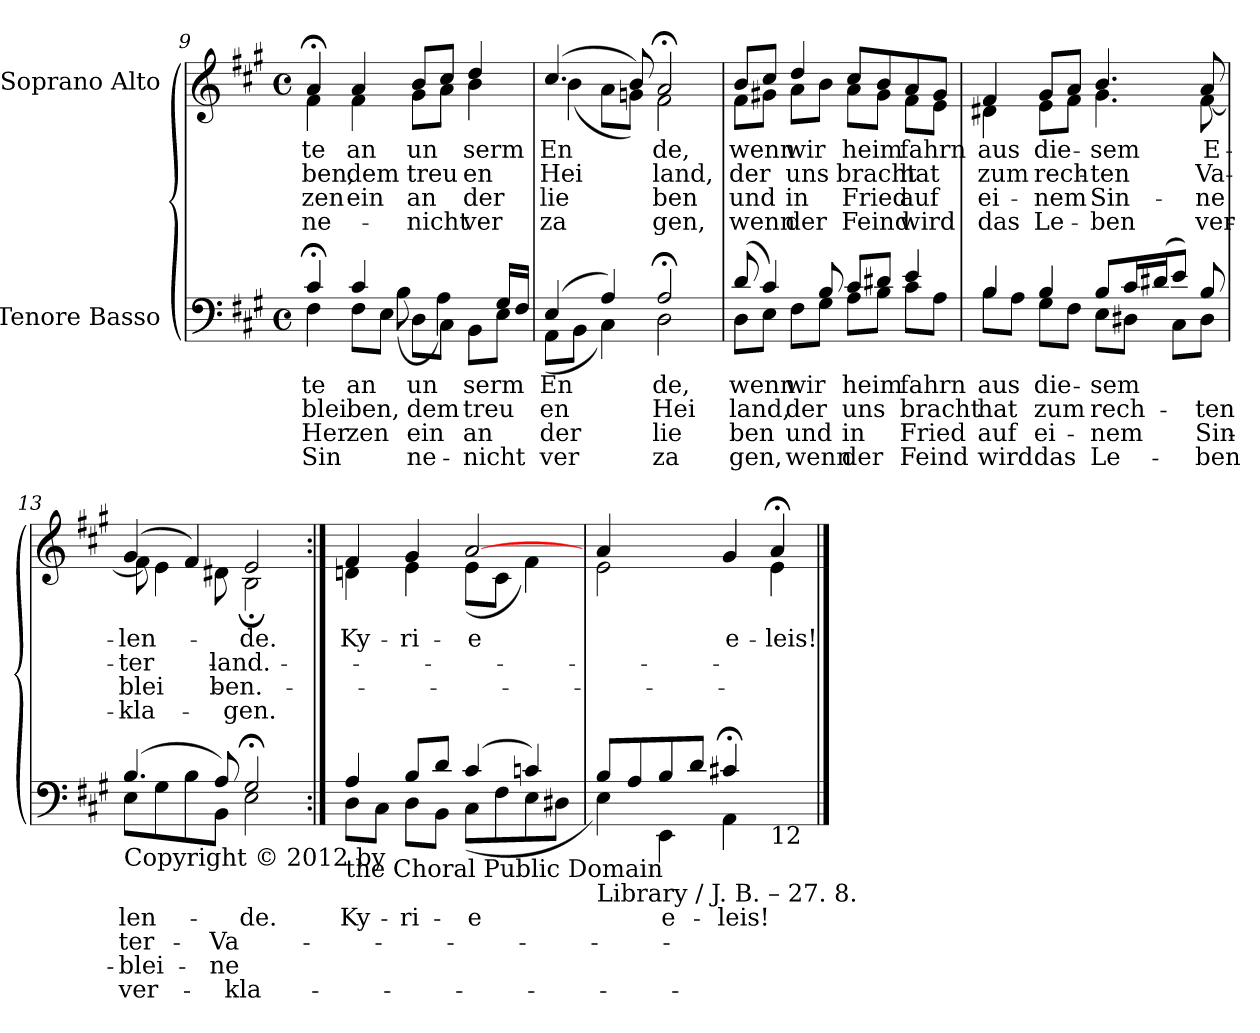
**kern	**text	**text	**text	**text	**kern	**text	**text	**text	**text
*part2	*part2	*part2	*part2	*part2	*part1	*part1	*part1	*part1	*part1
*staff2	*staff2	*staff2	*staff2	*staff2	*staff1	*staff1	*staff1	*staff1	*staff1
*I"Tenore Basso	*	*	*	*	*I"Soprano Alto	*	*	*	*
!!LO:LB:g=z
*clefF4	*	*	*	*	*clefG2	*	*	*	*
*k[f#c#g#]	*	*	*	*	*k[f#c#g#]	*	*	*	*
*A:	*	*	*	*	*A:	*	*	*	*
*M4/4	*	*	*	*	*M4/4	*	*	*	*
*met(c)	*	*	*	*	*met(c)	*	*	*	*
=9	=9	=9	=9	=9	=9	=9	=9	=9	=9
*^	*	*	*	*	*	*	*	*	*
!	!	!LO:LY:a:rj	!LO:LY:a:rj	!LO:LY:a:rj	!LO:LY:a:rj	!	!LO:LY:b:rj	!LO:LY:b:rj	!LO:LY:b:rj	!LO:LY:b:rj
*	*	*	*	*	*	*^	*	*	*	*
4F#;\	4c#/	te	blei	Her	Sin	4a;</	4f#\	te	ben,	zen	ne-
!	!	!LO:LY:a:rj	!LO:LY:a:rj	!LO:LY:a:rj	!	!	!	!LO:LY:b:rj	!LO:LY:b:rj	!LO:LY:b:rj	!
8F#\L	4c#/	an	ben,	zen	.	4a/	4f#\	an	dem	ein	.
8E\J	.	.	.	.	.	.	.	.	.	.	.
!	!	!LO:LY:a:rj	!LO:LY:a:rj	!LO:LY:a:rj	!LO:LY:a:rj	!	!	!LO:LY:b:rj	!LO:LY:b:rj	!LO:LY:b:rj	!LO:LY:b:rj
8D\L	(>8B\	un	dem	ein	ne-	8b/L	8g#\L	un	treu	an	-nicht
8C#\J	4A\)	.	.	.	.	8cc#/J	8a\J	.	.	.	.
!	!	!LO:LY:a:rj	!LO:LY:a:rj	!LO:LY:a:rj	!LO:LY:a:rj	!	!	!LO:LY:b:rj	!LO:LY:b:rj	!LO:LY:b:rj	!LO:LY:b:rj
8BB\L	.	serm	treu	an	-nicht	4dd/	4b\	serm	en	der	ver
8E\J	16G#/LL	.	.	.	.	.	.	.	.	.	.
.	16F#/JJ	.	.	.	.	.	.	.	.	.	.
=10	=10	=10	=10	=10	=10	=10	=10	=10	=10	=10	=10
!	!	!LO:LY:a:rj	!LO:LY:a:rj	!LO:LY:a:rj	!LO:LY:a:rj	!	!	!LO:LY:b:rj	!LO:LY:b:rj	!LO:LY:b:rj	!LO:LY:b:rj
(4E/	(<8AA\L	En	en	der	ver	(4.cc#/	(<4b\	En	Hei	lie	za
.	8BB\J	.	.	.	.	.	.	.	.	.	.
4A/)	4C#\)	.	.	.	.	.	8a\L	.	.	.	.
.	.	.	.	.	.	8b/)	8gn\J)	.	.	.	.
!	!	!LO:LY:a:rj	!LO:LY:a:rj	!LO:LY:a:rj	!LO:LY:a:rj	!	!	!LO:LY:b:rj	!LO:LY:b:rj	!LO:LY:b:rj	!LO:LY:b:rj
2A;</	2D\	de,	Hei	lie	za	2a;</	2f#\	de,	land,	ben	gen,
=11	=11	=11	=11	=11	=11	=11	=11	=11	=11	=11	=11
!	!	!LO:LY:a:rj	!LO:LY:a:rj	!LO:LY:a:rj	!LO:LY:a:rj	!	!	!LO:LY:b:rj	!LO:LY:b:rj	!LO:LY:b:rj	!LO:LY:b:rj
(8d/	8D\L	wenn	land,	ben	gen,	8b/L	8f#\L	wenn	der	und	wenn
4c#/)	8E\J	.	.	.	.	8cc#/J	8g#X\J	.	.	.	.
!	!	!LO:LY:a:rj	!LO:LY:a:rj	!LO:LY:a:rj	!LO:LY:a:rj	!	!	!LO:LY:b:rj	!LO:LY:b:rj	!LO:LY:b:rj	!LO:LY:b:rj
.	8F#\L	wir	der	und	wenn	4dd/	8a\L	wir	uns	in	der
8B/	8G#\J	.	.	.	.	.	8b\J	.	.	.	.
!	!	!LO:LY:a:rj	!LO:LY:a:rj	!LO:LY:a:rj	!LO:LY:a:rj	!	!	!LO:LY:b:rj	!LO:LY:b:rj	!LO:LY:b:rj	!LO:LY:b:rj
8c#/L	8A\L	heim	uns	in	der	8cc#/L	8a\L	heim	bracht	Fried	Feind
8d#X/J	8B\J	.	.	.	.	8b/	8g#\J	.	.	.	.
!	!	!LO:LY:a:rj	!LO:LY:a:rj	!LO:LY:a:rj	!LO:LY:a:rj	!	!	!LO:LY:b:rj	!LO:LY:b:rj	!LO:LY:b:rj	!LO:LY:b:rj
4e/	8c#\L	fahrn	bracht	Fried	Feind	8a/	8f#\L	fahrn	hat	auf	wird
.	8A\J	.	.	.	.	8g#/J	8e\J	.	.	.	.
!!LO:LB:g=z	!!
=12	=12	=12	=12	=12	=12	=12	=12	=12	=12	=12	=12
!	!	!LO:LY:a:rj	!LO:LY:a:rj	!LO:LY:a:rj	!LO:LY:a:rj	!	!	!LO:LY:b:rj	!LO:LY:b:rj	!LO:LY:b:rj	!LO:LY:b:rj
4B/	8B\L	-aus	hat	-auf	wird	4f#/	4d#X\	aus	zum	ei-	das
.	8A\J	.	.	.	.	.	.	.	.	.	.
!	!	!LO:LY:a:rj	!LO:LY:a:rj	!LO:LY:a:rj	!LO:LY:a:rj	!	!	!LO:LY:b:rj	!LO:LY:b:rj	!LO:LY:b:rj	!LO:LY:b:rj
4B/	8G#\L	die-	zum	ei-	das	8g#/L	8e\L	die-	rech-	-nem	Le-
.	8F#\J	.	.	.	.	8a/J	8f#\J	.	.	.	.
!	!	!LO:LY:a:rj	!LO:LY:a:rj	!LO:LY:a:rj	!LO:LY:a:rj	!	!	!LO:LY:b:rj	!LO:LY:b:rj	!LO:LY:b:rj	!LO:LY:b:rj
8B/L	8E\L	-sem	rech-	-nem	Le-	4.b/	4.g#\	-sem	-ten	Sin-	-ben
16c#/L	8D#X\J	.	.	.	.	.	.	.	.	.	.
(<16d#/J	.	.	.	.	.	.	.	.	.	.	.
8e/J)	8C#\L	.	.	.	.	.	.	.	.	.	.
!	!	!LO:LY:a:rj	!LO:LY:a:rj	!LO:LY:a:rj	!LO:LY:a:rj	!	!	!LO:LY:b:rj	!LO:LY:b:rj	!LO:LY:b:rj	!LO:LY:b:rj
8B/	8D#\J	.	ten	Sin-	ben	8a/	[<8f#\	E-	Va-	-ne	ver-
=13	=13	=13	=13	=13	=13	=13	=13	=13	=13	=13	=13
!LO:TX:b:t=Copyright © 2012 by	!	!	!	!	!	!	!	!	!	!	!
!	!	!LO:LY:a:rj	!LO:LY:a:rj	!LO:LY:a:rj	!LO:LY:a:rj	!	!	!LO:LY:b:rj	!LO:LY:b:rj	!LO:LY:b:rj	!LO:LY:b:rj
(4.B/	8E\L	len-	-ter-	blei-	-ver-	(4g#/	8f#\]	len-	-ter-	blei-	kla-
.	8G#\	.	.	.	.	.	4e\	.	.	.	.
.	8B\	.	.	.	.	4f#/)	.	.	.	.	.
!	!	!	!LO:LY:a:rj	!LO:LY:a:rj	!	!	!	!	!LO:LY:b:rj	!LO:LY:b:rj	!
8A/)	8BB\J	.	-Va-	ne	.	.	8d#X\	.	-land.	-ben.	.
!	!	!LO:LY:a:rj	!	!	!LO:LY:a:rj	!	!	!LO:LY:b:rj	!	!	!LO:LY:b:rj
2G#;</	2E\	-de.	.	.	-kla-	2B\	2e;</	-de.	.	.	-gen.
=14:|!	=14:|!	=14:|!	=14:|!	=14:|!	=14:|!	=14:|!	=14:|!	=14:|!	=14:|!	=14:|!	=14:|!
!LO:TX:b:t=the Choral Public Domain	!	!	!	!	!	!	!	!	!	!	!
!	!	!LO:LY:a:rj	!	!	!	!	!	!LO:LY:b:rj	!	!	!
4A/	8D\L	Ky-	.	.	.	4f#/	4dn\	-Ky-	.	.	.
.	8C#\J	.	.	.	.	.	.	.	.	.	.
!	!	!LO:LY:a:rj	!	!	!	!	!	!LO:LY:b:rj	!	!	!
8B/L	8D\L	-ri-	.	.	.	4e\	4g#/	-ri-	.	.	.
8d/J	8BB\J	.	.	.	.	.	.	.	.	.	.
!	!	!LO:LY:a:rj	!	!	!	!	!	!LO:LY:b:rj	!	!	!
(4c#/	(<8C#\L	-e	.	.	.	[>2a/	(<8e\L	-e	.	.	.
.	8F#\	.	.	.	.	.	8c#\J	.	.	.	.
4cn/)	8E\	.	.	.	.	.	4f#\)	.	.	.	.
.	8D#X\J	.	.	.	.	.	.	.	.	.	.
=15	=15	=15	=15	=15	=15	=15	=15	=15	=15	=15	=15
!LO:TX:b:t=Library / J. B. – 27. 8.	!	!	!	!	!	!	!	!	!	!	!
4E\)	8B/L	.	.	.	.	2e\	4a/	.	.	.	.
.	8A/	.	.	.	.	.	.	.	.	.	.
!	!	!LO:LY:a:rj	!	!	!	!	!	!	!	!	!
4EE\	8B/	e-	.	.	.	.	2ryy	.	.	.	.
.	8d/J	.	.	.	.	.	.	.	.	.	.
!	!	!LO:LY:a:rj	!	!	!	!	!	!LO:LY:b:rj	!	!	!
4c#X;</	4AA\	-leis!	.	.	.	4g#/	.	e-	.	.	.
!LO:TX:b:t=12	!	!	!	!	!	!	!	!	!	!	!
!	!	!	!	!	!	!	!	!LO:LY:b:rj	!	!	!
4ryy	4ryy	.	.	.	.	4a;</	4e\	-leis!	.	.	.
*v	*v	*	*	*	*	*	*	*	*	*	*
*	*	*	*	*	*v	*v	*	*	*	*
==	==	==	==	==	==	==	==	==	==
*-	*-	*-	*-	*-	*-	*-	*-	*-	*-
